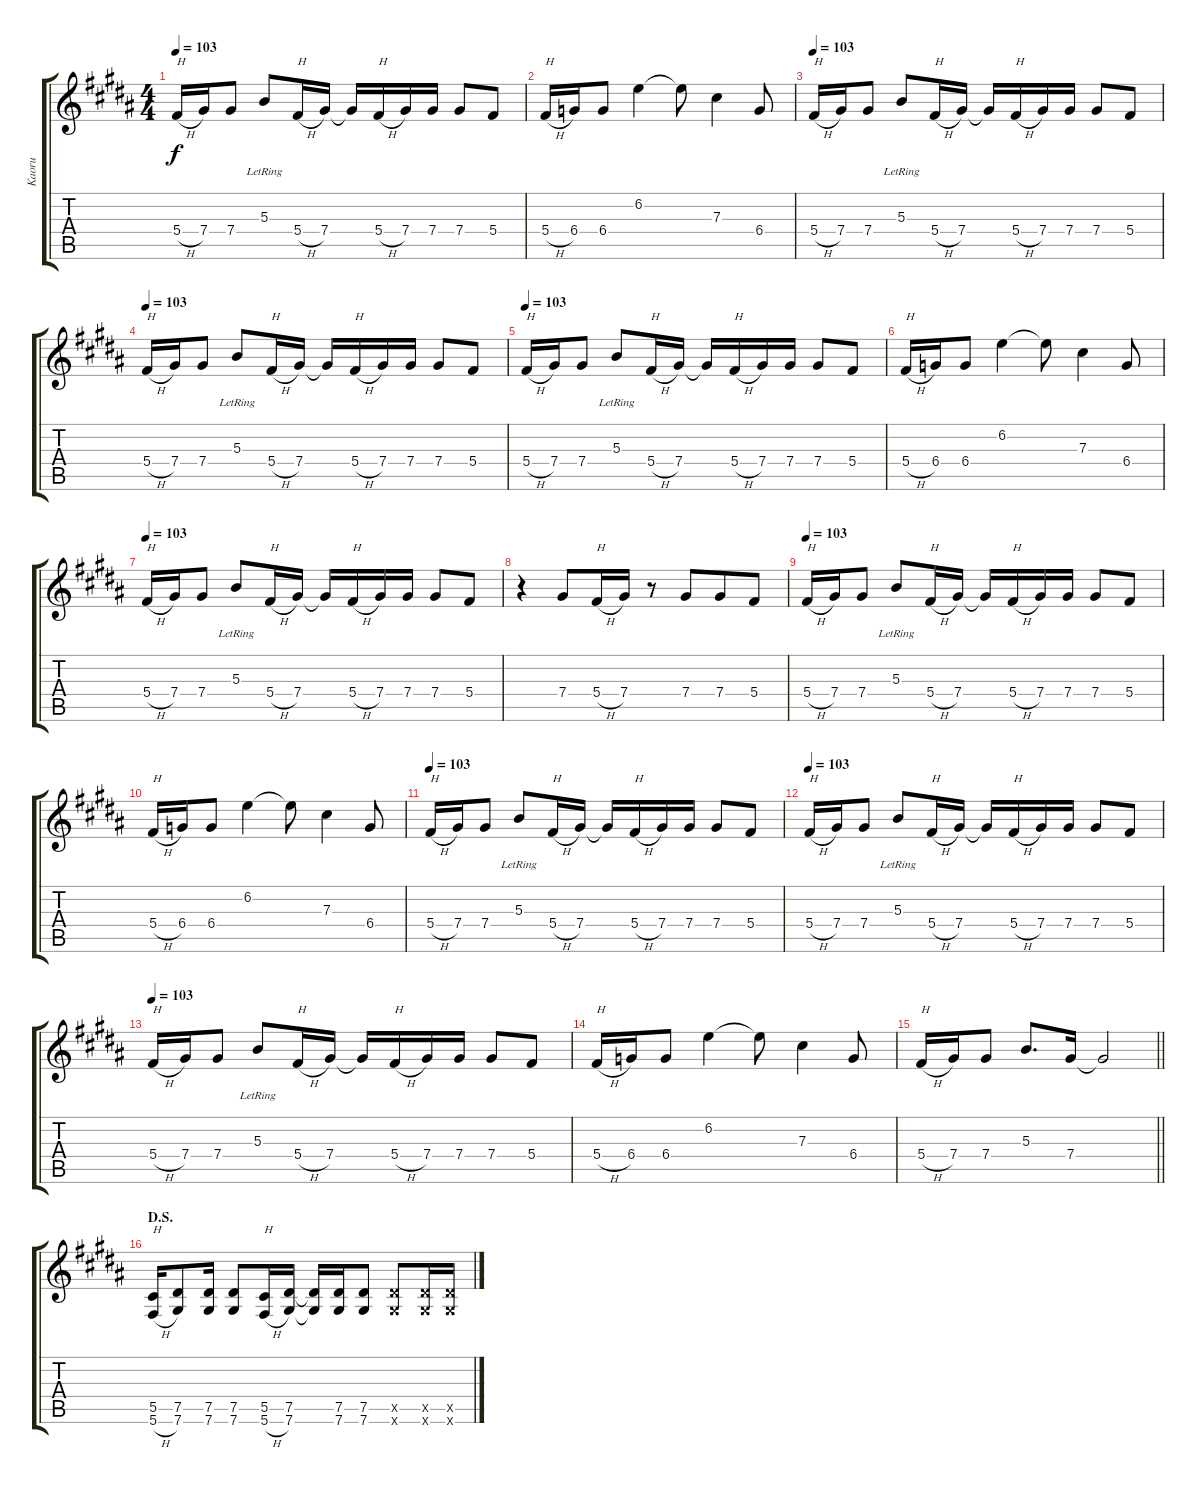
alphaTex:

\track ("Kaoru" "Kaoru") {instrument electricguitarjazz}
\staff {score tabs}
\tuning (Eb4 Bb3 Gb3 Db3 Ab2 Db2) {hide}
\ts (4 4)
\tempo 103
\clef g2
\ks g#minor
5.4{h}.16{txt "H" dy f} 7.4.16 7.4.8 5.3{lr}.8 5.4{h}.16{txt "H"} 7.4.16 7.4{t}.16 5.4{h}.16{txt "H"} 7.4.16 7.4.16 7.4.8 5.4.8 |
5.4{h}.16{txt "H"} 6.4.16 6.4.8 6.2.4 6.2{t}.8 7.3.4 6.4.8 |
\tempo 103
5.4{h}.16{txt "H"} 7.4.16 7.4.8 5.3{lr}.8 5.4{h}.16{txt "H"} 7.4.16 7.4{t}.16 5.4{h}.16{txt "H"} 7.4.16 7.4.16 7.4.8 5.4.8 |
\tempo 103
5.4{h}.16{txt "H"} 7.4.16 7.4.8 5.3{lr}.8 5.4{h}.16{txt "H"} 7.4.16 7.4{t}.16 5.4{h}.16{txt "H"} 7.4.16 7.4.16 7.4.8 5.4.8 |
\tempo 103
5.4{h}.16{txt "H"} 7.4.16 7.4.8 5.3{lr}.8 5.4{h}.16{txt "H"} 7.4.16 7.4{t}.16 5.4{h}.16{txt "H"} 7.4.16 7.4.16 7.4.8 5.4.8 |
5.4{h}.16{txt "H"} 6.4.16 6.4.8 6.2.4 6.2{t}.8 7.3.4 6.4.8 |
\tempo 103
5.4{h}.16{txt "H"} 7.4.16 7.4.8 5.3{lr}.8 5.4{h}.16{txt "H"} 7.4.16 7.4{t}.16 5.4{h}.16{txt "H"} 7.4.16 7.4.16 7.4.8 5.4.8 |
r.4 7.4.8 5.4{h}.16{txt "H"} 7.4.16 r.8 7.4.8{beam merge} 7.4.8 5.4.8 |
\tempo 103
5.4{h}.16{txt "H"} 7.4.16 7.4.8 5.3{lr}.8 5.4{h}.16{txt "H"} 7.4.16 7.4{t}.16 5.4{h}.16{txt "H"} 7.4.16 7.4.16 7.4.8 5.4.8 |
5.4{h}.16{txt "H"} 6.4.16 6.4.8 6.2.4 6.2{t}.8 7.3.4 6.4.8 |
\tempo 103
5.4{h}.16{txt "H"} 7.4.16 7.4.8 5.3{lr}.8 5.4{h}.16{txt "H"} 7.4.16 7.4{t}.16 5.4{h}.16{txt "H"} 7.4.16 7.4.16 7.4.8 5.4.8 |
\tempo 103
5.4{h}.16{txt "H"} 7.4.16 7.4.8 5.3{lr}.8 5.4{h}.16{txt "H"} 7.4.16 7.4{t}.16 5.4{h}.16{txt "H"} 7.4.16 7.4.16 7.4.8 5.4.8 |
\tempo 103
5.4{h}.16{txt "H"} 7.4.16 7.4.8 5.3{lr}.8 5.4{h}.16{txt "H"} 7.4.16 7.4{t}.16 5.4{h}.16{txt "H"} 7.4.16 7.4.16 7.4.8 5.4.8 |
5.4{h}.16{txt "H"} 6.4.16 6.4.8 6.2.4 6.2{t}.8 7.3.4 6.4.8 |
\barLineRight lightlight
5.4{h}.16{txt "H"} 7.4.16 7.4.8 5.3.8{d} 7.4.16 7.4{t}.2 |
\section ("" "D.S.")
(5.5 5.6{h}).16{txt "H" instrument overdrivenguitar} (7.5 7.6).8 (7.5 7.6).16 (7.5 7.6).8 (5.5 5.6{h}).16{txt "H"} (7.5 7.6).16 (7.5{t} 7.6{t}).16 (7.5 7.6).16 (7.5 7.6).8 (7.5{x} 7.6{x}).8 (7.5{x} 7.6{x}).16 (7.5{x} 7.6{x}).16
